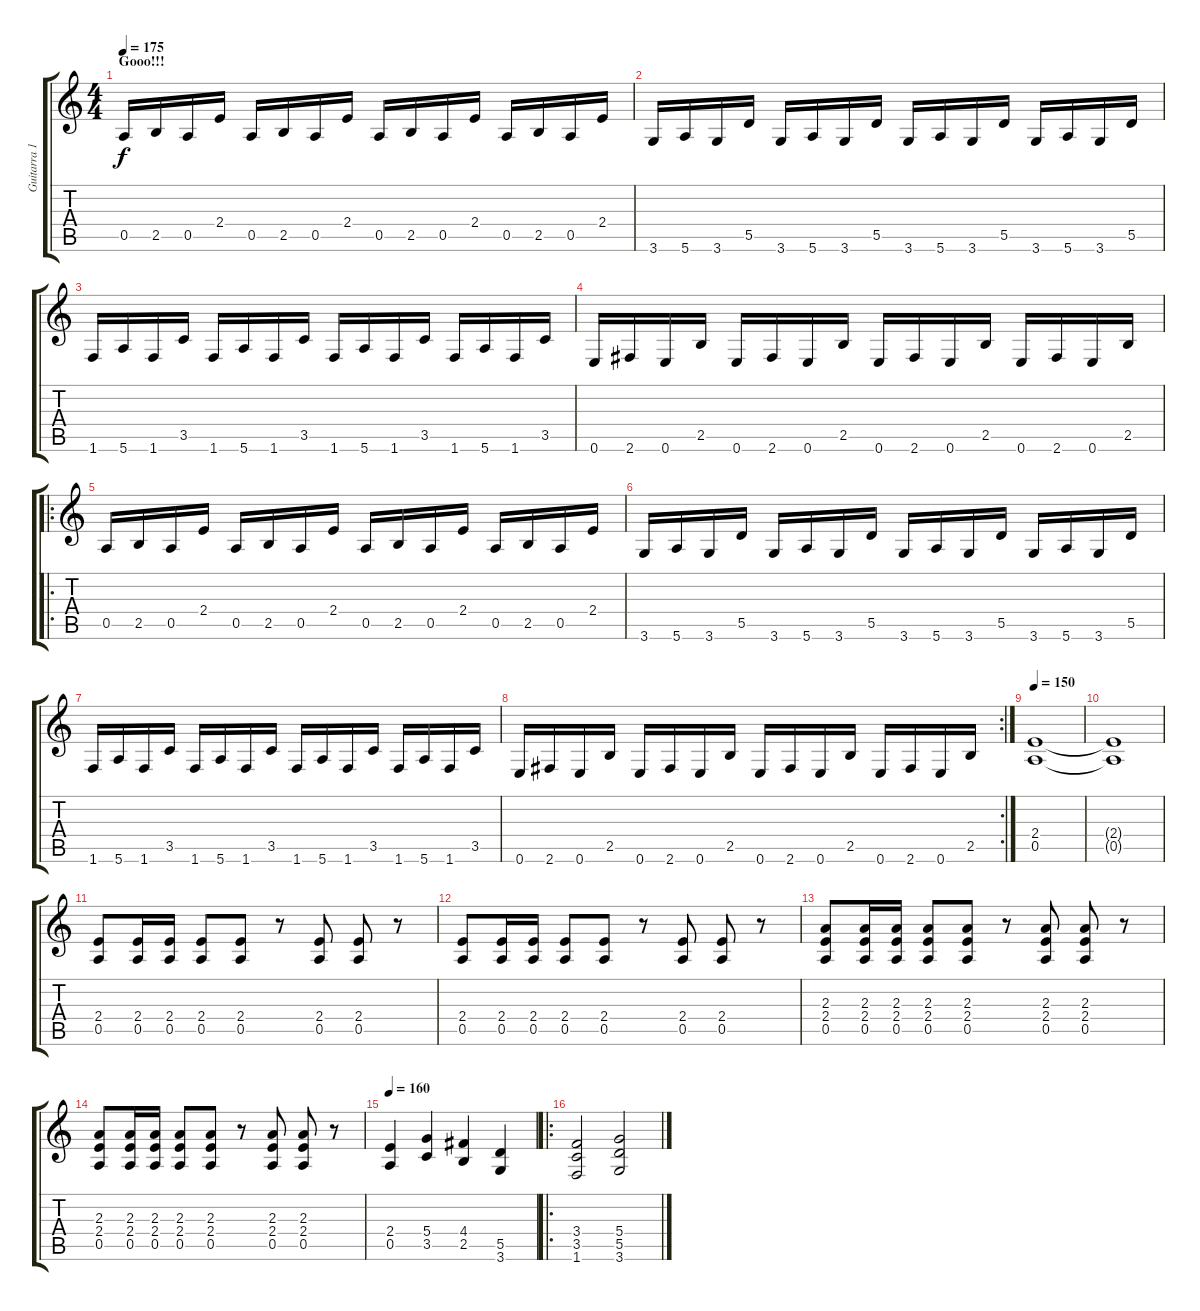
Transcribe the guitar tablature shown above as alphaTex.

\track ("Guitarra 1" "Guitarra 1") {instrument overdrivenguitar}
\staff {score tabs}
\tuning (E4 B3 G3 D3 A2 E2) {hide}
\ts (4 4)
\section ("" "Gooo!!!")
\tempo 175
\clef g2
\ks c
0.5.16{dy f instrument overdrivenguitar} 2.5.16 0.5.16 2.4.16 0.5.16 2.5.16 0.5.16 2.4.16 0.5.16 2.5.16 0.5.16 2.4.16 0.5.16 2.5.16 0.5.16 2.4.16 |
3.6.16 5.6.16 3.6.16 5.5.16 3.6.16 5.6.16 3.6.16 5.5.16 3.6.16 5.6.16 3.6.16 5.5.16 3.6.16 5.6.16 3.6.16 5.5.16 |
1.6.16 5.6.16 1.6.16 3.5.16 1.6.16 5.6.16 1.6.16 3.5.16 1.6.16 5.6.16 1.6.16 3.5.16 1.6.16 5.6.16 1.6.16 3.5.16 |
0.6.16 2.6.16 0.6.16 2.5.16 0.6.16 2.6.16 0.6.16 2.5.16 0.6.16 2.6.16 0.6.16 2.5.16 0.6.16 2.6.16 0.6.16 2.5.16 |
\ro
0.5.16 2.5.16 0.5.16 2.4.16 0.5.16 2.5.16 0.5.16 2.4.16 0.5.16 2.5.16 0.5.16 2.4.16 0.5.16 2.5.16 0.5.16 2.4.16 |
3.6.16 5.6.16 3.6.16 5.5.16 3.6.16 5.6.16 3.6.16 5.5.16 3.6.16 5.6.16 3.6.16 5.5.16 3.6.16 5.6.16 3.6.16 5.5.16 |
1.6.16 5.6.16 1.6.16 3.5.16 1.6.16 5.6.16 1.6.16 3.5.16 1.6.16 5.6.16 1.6.16 3.5.16 1.6.16 5.6.16 1.6.16 3.5.16 |
\rc 2
0.6.16 2.6.16 0.6.16 2.5.16 0.6.16 2.6.16 0.6.16 2.5.16 0.6.16 2.6.16 0.6.16 2.5.16 0.6.16 2.6.16 0.6.16 2.5.16 |
\tempo 150
(2.4 0.5).1 |
(2.4{t} 0.5{t}).1 |
(2.4 0.5).8 (2.4 0.5).16 (2.4 0.5).16 (2.4 0.5).8 (2.4 0.5).8 r.8 (2.4 0.5).8 (2.4 0.5).8 r.8 |
(2.4 0.5).8 (2.4 0.5).16 (2.4 0.5).16 (2.4 0.5).8 (2.4 0.5).8 r.8 (2.4 0.5).8 (2.4 0.5).8 r.8 |
(2.3 2.4 0.5).8 (2.3 2.4 0.5).16 (2.3 2.4 0.5).16 (2.3 2.4 0.5).8 (2.3 2.4 0.5).8 r.8 (2.3 2.4 0.5).8 (2.3 2.4 0.5).8 r.8 |
(2.3 2.4 0.5).8 (2.3 2.4 0.5).16 (2.3 2.4 0.5).16 (2.3 2.4 0.5).8 (2.3 2.4 0.5).8 r.8 (2.3 2.4 0.5).8 (2.3 2.4 0.5).8 r.8 |
\tempo 160
(2.4 0.5).4 (5.4 3.5).4 (4.4 2.5).4 (5.5 3.6).4 |
\ro
(3.4 3.5 1.6).2 (5.4 5.5 3.6).2
